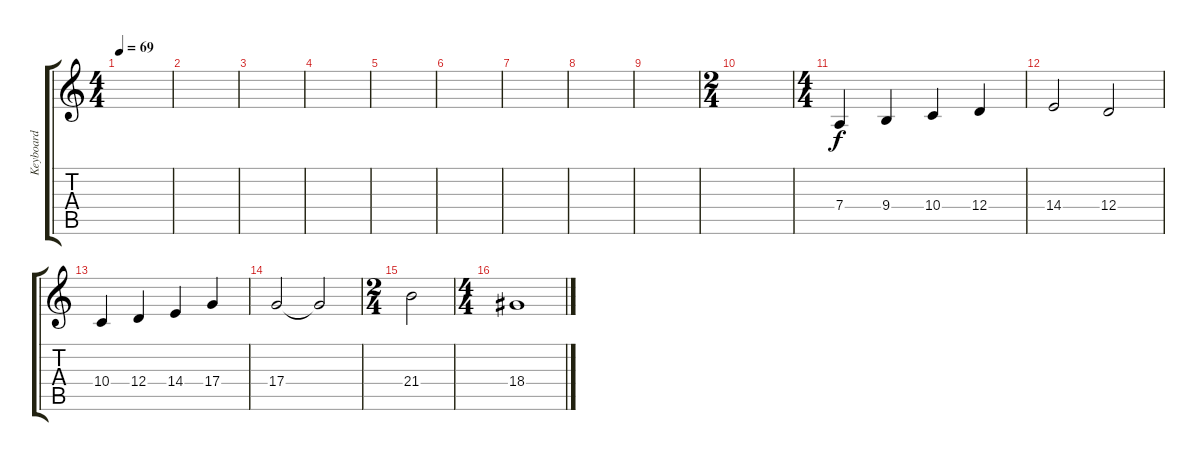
\track ("Keyboard" "Keyboard") {instrument stringensemble1}
\staff {score tabs}
\tuning (E4 B3 G3 D3 A2 E2) {hide}
\ts (4 4)
\tempo 69
\clef g2
\ks c
|
|
|
|
|
|
|
|
|
\ts (2 4)
|
\ts (4 4)
7.4.4{volume 13} 9.4.4 10.4.4 12.4.4 |
14.4.2 12.4.2 |
10.4.4 12.4.4 14.4.4 17.4.4 |
17.4.2 17.4{t}.2 |
\ts (2 4)
21.4.2 |
\ts (4 4)
18.4.1
